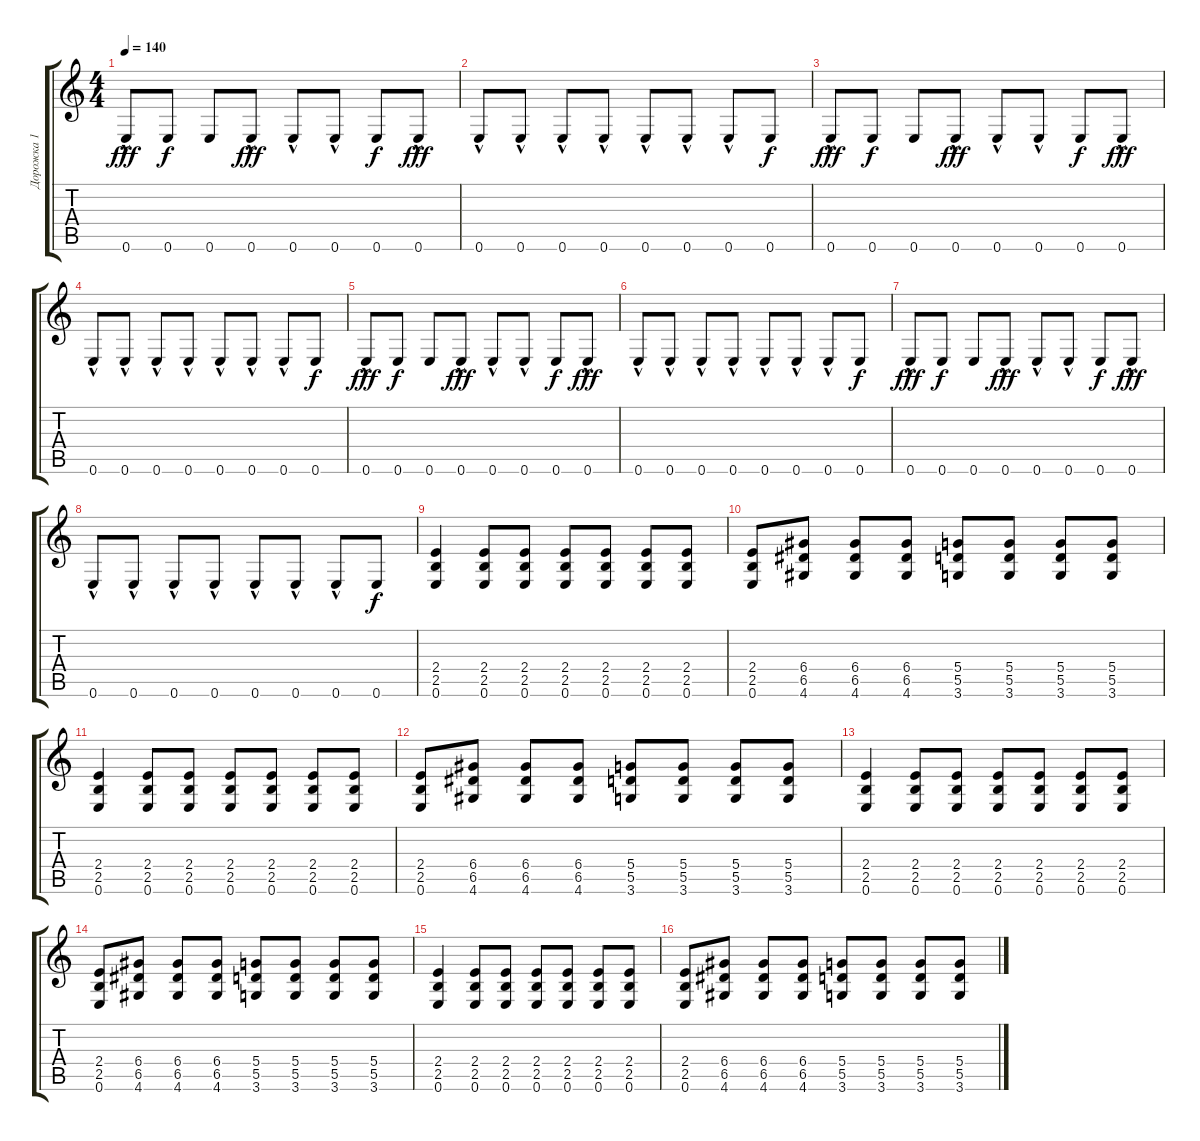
\track ("Дорожка 1" "Дорожка 1") {instrument distortionguitar}
\staff {score tabs}
\tuning (E4 B3 G3 D3 A2 E2) {hide}
\ts (4 4)
\tempo 140
\clef g2
\ks c
0.6{hac}.8{dy fff} 0.6.8{dy f} 0.6.8 0.6{hac}.8{dy fff} 0.6{hac}.8 0.6{hac}.8 0.6.8{dy f} 0.6{hac}.8{dy fff} |
0.6{hac}.8 0.6{hac}.8 0.6{hac}.8 0.6{hac}.8 0.6{hac}.8 0.6{hac}.8 0.6{hac}.8 0.6.8{dy f} |
0.6{hac}.8{dy fff} 0.6.8{dy f} 0.6.8 0.6{hac}.8{dy fff} 0.6{hac}.8 0.6{hac}.8 0.6.8{dy f} 0.6{hac}.8{dy fff} |
0.6{hac}.8 0.6{hac}.8 0.6{hac}.8 0.6{hac}.8 0.6{hac}.8 0.6{hac}.8 0.6{hac}.8 0.6.8{dy f} |
0.6{hac}.8{dy fff} 0.6.8{dy f} 0.6.8 0.6{hac}.8{dy fff} 0.6{hac}.8 0.6{hac}.8 0.6.8{dy f} 0.6{hac}.8{dy fff} |
0.6{hac}.8 0.6{hac}.8 0.6{hac}.8 0.6{hac}.8 0.6{hac}.8 0.6{hac}.8 0.6{hac}.8 0.6.8{dy f} |
0.6{hac}.8{dy fff} 0.6.8{dy f} 0.6.8 0.6{hac}.8{dy fff} 0.6{hac}.8 0.6{hac}.8 0.6.8{dy f} 0.6{hac}.8{dy fff} |
0.6{hac}.8 0.6{hac}.8 0.6{hac}.8 0.6{hac}.8 0.6{hac}.8 0.6{hac}.8 0.6{hac}.8 0.6.8{dy f} |
(2.4 2.5 0.6).4{instrument distortionguitar} (2.4 2.5 0.6).8 (2.4 2.5 0.6).8 (2.4 2.5 0.6).8 (2.4 2.5 0.6).8 (2.4 2.5 0.6).8 (2.4 2.5 0.6).8 |
(2.4 2.5 0.6).8 (6.4 6.5 4.6).8 (6.4 6.5 4.6).8 (6.4 6.5 4.6).8 (5.4 5.5 3.6).8 (5.4 5.5 3.6).8 (5.4 5.5 3.6).8 (5.4 5.5 3.6).8 |
(2.4 2.5 0.6).4 (2.4 2.5 0.6).8 (2.4 2.5 0.6).8 (2.4 2.5 0.6).8 (2.4 2.5 0.6).8 (2.4 2.5 0.6).8 (2.4 2.5 0.6).8 |
(2.4 2.5 0.6).8 (6.4 6.5 4.6).8 (6.4 6.5 4.6).8 (6.4 6.5 4.6).8 (5.4 5.5 3.6).8 (5.4 5.5 3.6).8 (5.4 5.5 3.6).8 (5.4 5.5 3.6).8 |
(2.4 2.5 0.6).4 (2.4 2.5 0.6).8 (2.4 2.5 0.6).8 (2.4 2.5 0.6).8 (2.4 2.5 0.6).8 (2.4 2.5 0.6).8 (2.4 2.5 0.6).8 |
(2.4 2.5 0.6).8 (6.4 6.5 4.6).8 (6.4 6.5 4.6).8 (6.4 6.5 4.6).8 (5.4 5.5 3.6).8 (5.4 5.5 3.6).8 (5.4 5.5 3.6).8 (5.4 5.5 3.6).8 |
(2.4 2.5 0.6).4 (2.4 2.5 0.6).8 (2.4 2.5 0.6).8 (2.4 2.5 0.6).8 (2.4 2.5 0.6).8 (2.4 2.5 0.6).8 (2.4 2.5 0.6).8 |
(2.4 2.5 0.6).8 (6.4 6.5 4.6).8 (6.4 6.5 4.6).8 (6.4 6.5 4.6).8 (5.4 5.5 3.6).8 (5.4 5.5 3.6).8 (5.4 5.5 3.6).8 (5.4 5.5 3.6).8
